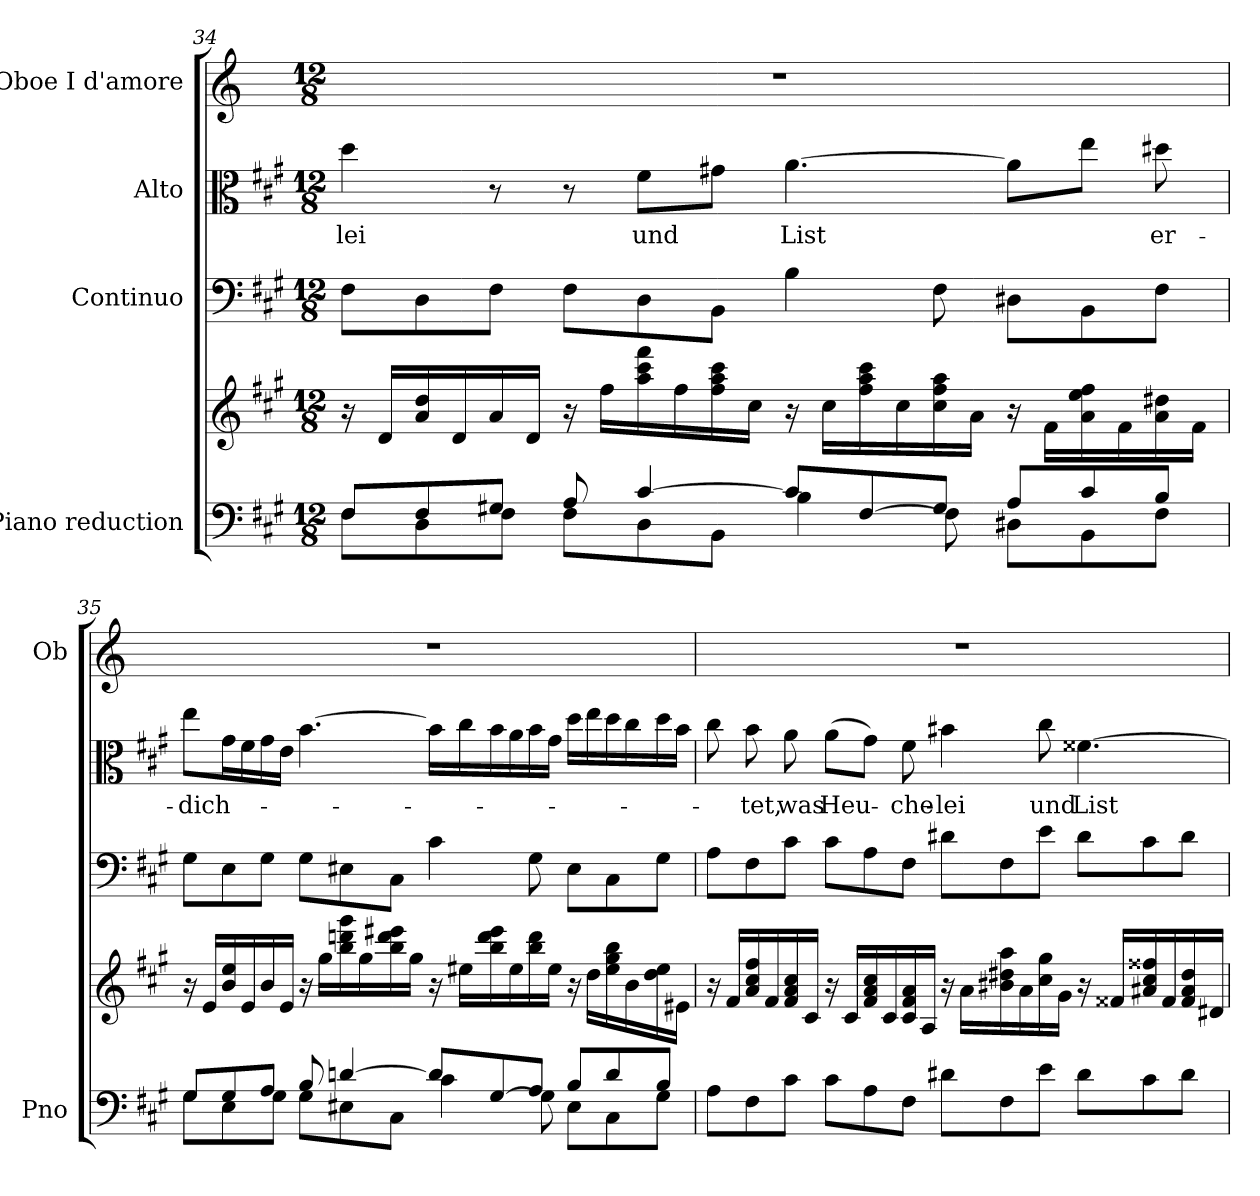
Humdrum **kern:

**kern	**kern	**kern	**kern	**text	**kern
*part4	*part4	*part3	*part2	*part2	*part1
*staff5	*staff4	*staff3	*staff2	*staff2	*staff1
*I"Piano reduction	*	*I"Continuo	*I"Alto	*	*I"Oboe I d'amore
*I'Pno	*	*	*	*	*I'Ob
*clefF4	*clefG2	*clefF4	*clefC3	*	*clefG2
*	*	*	*	*	*ITrd2c3
*k[f#c#g#]	*k[f#c#g#]	*k[f#c#g#]	*k[f#c#g#]	*	*k[f#c#g#]
*M12/8	*M12/8	*M12/8	*M12/8	*	*M12/8
=34	=34	=34	=34	=34	=34
*^	*	*	*	*	*
!	!	!	!	!	!LO:LY:b	!
8F#/L	8F#\L	16r	8F#\L	4dd\	-lei	1.r
.	.	16d/LL	.	.	.	.
8F#/	8D\	16a/ 16dd/	8D\	.	.	.
.	.	16d/	.	.	.	.
8G#X/J	8F#\J	16a/	8F#\J	8r	.	.
.	.	16d/JJ	.	.	.	.
8A/	8F#\L	16r	8F#\L	8r	.	.
.	.	16ff#\LL	.	.	.	.
!	!	!	!	!	!LO:LY:b	!
[4c#/	8D\	16aa\ 16ccc#\ 16fff#\	8D\	8f#\L	und	.
.	.	16ff#\	.	.	.	.
.	8BB\J	16ff#\ 16aa\ 16ccc#\	8BB\J	8g#X\J	.	.
.	.	16cc#\JJ	.	.	.	.
!	!	!	!	!	!LO:LY:b	!
8c#/L]	4B\	16r	4B\	[4.a\	List	.
.	.	16cc#\LL	.	.	.	.
[<8F#/	.	16ff#\ 16aa\ 16ccc#\	.	.	.	.
.	.	16cc#\	.	.	.	.
8G#/J	8F#\]	16cc#\ 16ff#\ 16aa\	8F#\	.	.	.
.	.	16a\JJ	.	.	.	.
8A/L	8D#X\L	16r	8D#X\L	8a\L]	.	.
.	.	16f#\LL	.	.	.	.
8c#/	8BB\	16a\ 16ee\ 16ff#\	8BB\	8ee\J	.	.
.	.	16f#\	.	.	.	.
!	!	!	!	!	!LO:LY:b	!
8B/J	8F#\J	16a\ 16dd#X\	8F#\J	8dd#X\	er-	.
.	.	16f#\JJ	.	.	.	.
=35	=35	=35	=35	=35	=35	=35
!	!	!	!	!	!LO:LY:b	!
8G#/L	8G#\L	16r	8G#\L	8ee\L	-dich-	1.r
.	.	16e/LL	.	.	.	.
8G#/	8E\	16b/ 16ee/	8E\	16g#\L	.	.
.	.	16e/	.	16f#\	.	.
8A/J	8G#\J	16b/	8G#\J	16g#\	.	.
.	.	16e/JJ	.	16e\JJ	.	.
8B/	8G#\L	16r	8G#\L	[4.b\	.	.
.	.	16gg#\LL	.	.	.	.
[4dn/	8E#X\	16bb\ 16dddn\ 16ggg#\	8E#X\	.	.	.
.	.	16gg#\	.	.	.	.
.	8C#\J	16bb\ 16ddd\ 16eee#X\	8C#\J	.	.	.
.	.	16gg#\JJ	.	.	.	.
8d/L]	4c#\	16r	4c#\	16b\LL]	.	.
.	.	16ee#X\LL	.	16cc#\	.	.
[<8G#/	.	16bb\ 16ddd\ 16eee#\	.	16b\	.	.
.	.	16ee#\	.	16a\	.	.
8A/J	8G#\]	16bb\ 16ddd\	8G#\	16b\	.	.
.	.	16ee#\JJ	.	16g#\JJ	.	.
8B/L	8E#\L	16r	8E#\L	16dd\LL	.	.
.	.	16dd\LL	.	16ee\	.	.
8d/	8C#\	16ee#\ 16gg#\ 16bb\	8C#\	16dd\	.	.
.	.	16b\	.	16cc#\	.	.
8B/J	8G#\J	16dd\ 16ee#\	8G#\J	16dd\	.	.
.	.	16e#X\JJ	.	16b\JJ	.	.
*v	*v	*	*	*	*	*
!!LO:LB:g=z
=36	=36	=36	=36	=36	=36
8A\L	16r	8A\L	8cc#\	.	1.r
.	16f#/LL	.	.	.	.
!	!	!	!	!LO:LY:b	!
8F#\	16a/ 16cc#/ 16ff#/	8F#\	8b\	-tet,	.
.	16f#/	.	.	.	.
!	!	!	!	!LO:LY:b	!
8c#\J	16f#/ 16a/ 16cc#/	8c#\J	8a\	was	.
.	16c#/JJ	.	.	.	.
!	!	!	!	!LO:LY:b	!
8c#\L	16r	8c#\L	(8a\L	Heu-	.
.	16c#/LL	.	.	.	.
8A\	16f#/ 16a/ 16cc#/	8A\	8g#\J)	.	.
.	16c#/	.	.	.	.
!	!	!	!	!LO:LY:b	!
8F#\J	16c#/ 16f#/ 16a/	8F#\J	8f#\	-che-	.
.	16A/JJ	.	.	.	.
!	!	!	!	!LO:LY:b	!
8d#X\L	16r	8d#X\L	4b#X\	-lei	.
.	16a\LL	.	.	.	.
8F#\	16b#X\ 16dd#X\ 16aa\	8F#\	.	.	.
.	16a\	.	.	.	.
!	!	!	!	!LO:LY:b	!
8e\J	16cc#\ 16gg#\	8e\J	8cc#\	und	.
.	16g#\JJ	.	.	.	.
!	!	!	!	!LO:LY:b	!
8d#\L	16r	8d#\L	[4.f##X\	List	.
.	16f##X/LL	.	.	.	.
8c#\	16a#X/ 16cc#/ 16ff##X/	8c#\	.	.	.
.	16f##/	.	.	.	.
8d#\J	16f##/ 16a#/ 16dd#/	8d#\J	.	.	.
.	16d#X/JJ	.	.	.	.
=	=	=	=	=	=
*-	*-	*-	*-	*-	*-
